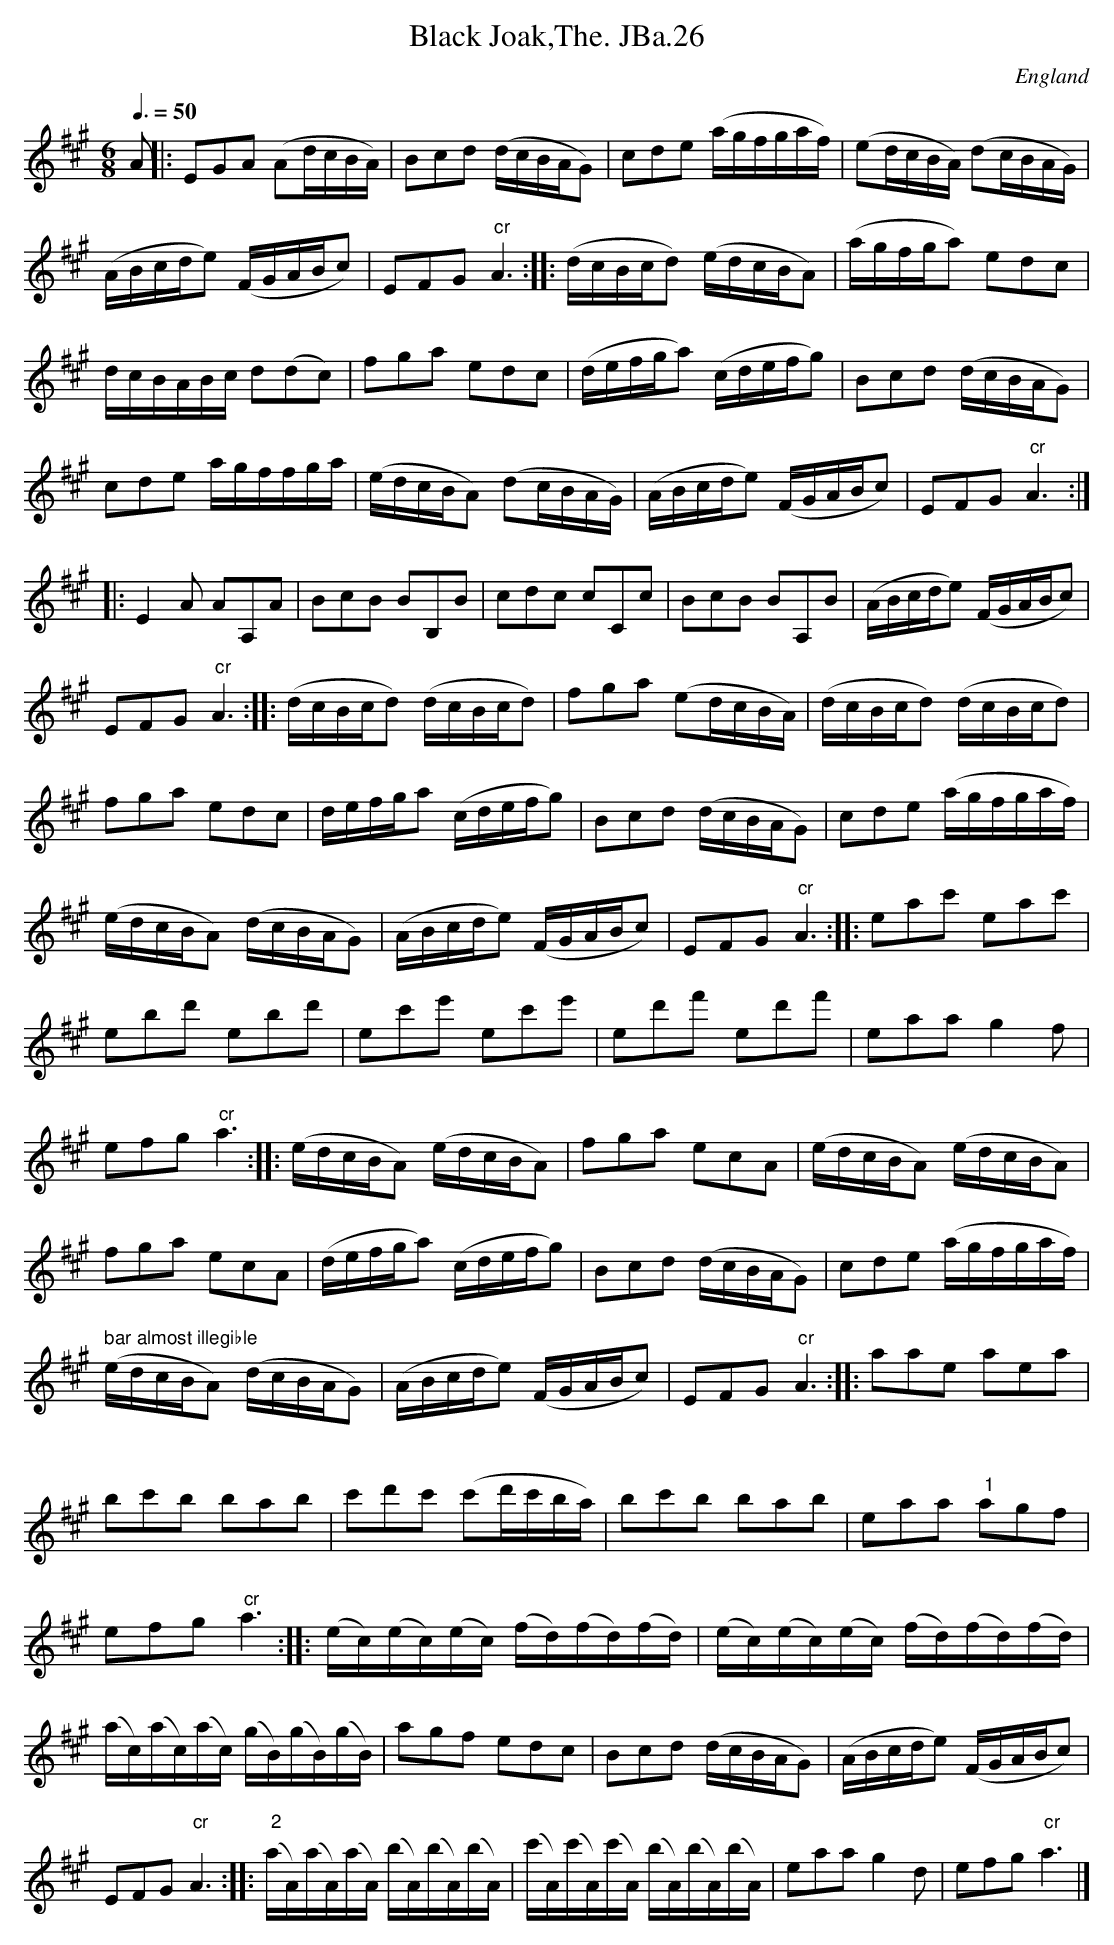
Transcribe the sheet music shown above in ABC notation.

X:1
T:Black Joak,The. JBa.26
L:1/8
M:6/8
O:England
Q:3/8=50
K:A major
A||: EGA (Ad/c/B/A/) | Bcd (d/c/B/A/G) | cde (a/g/f/g/a/f/) |\
(ed/c/B/A/) (dc/B/A/G/) |\
(A/B/c/d/e) (F/G/A/B/c)  | EFG " cr"A3 :: (d/c/B/c/d) (e/d/c/B/A) |\
(a/g/f/g/a) edc | d/c/B/A/B/c/ d(dc) | fga edc |\
(d/e/f/g/a) (c/d/e/f/g) |\
Bcd (d/c/B/A/G) | cde a/g/f/f/g/a/ | (e/d/c/B/A) (dc/B/A/G/) |\
(A/B/c/d/e) (F/G/A/B/c) |EFG " cr"A3 ::\
E2A AA,A | BcB BB,B | cdc cCc | BcB BA,B\
| (A/B/c/d/e) (F/G/A/B/c) | EFG " cr"A3 ::\
(d/c/B/c/d) (d/c/B/c/d) | fga (ed/c/B/A/) | (d/c/B/c/d) (d/c/B/c/d) |\
fga edc | d/e/f/g/a (c/d/e/f/g) |\
Bcd (d/c/B/A/G) | cde (a/g/f/g/a/f/)|\
(e/d/c/B/A) (d/c/B/A/G) | (A/B/c/d/e) (F/G/A/B/c) | EFG " cr"A3 ::\
eac' eac' | ebd' ebd' | ec'e' ec'e' | ed'f' ed'f' | eaa g2f |\
efg " cr"a3 ::\
(e/d/c/B/A) (e/d/c/B/A) | fga ecA |\
(e/d/c/B/A)  (e/d/c/B/A) | fga ecA |\
(d/e/f/g/a) (c/d/e/f/g) | Bcd (d/c/B/A/G) | cde (a/g/f/g/a/f/) |\
" bar almost illegible"\
(e/d/c/B/A) (d/c/B/A/G) | (A/B/c/d/e) (F/G/A/B/c) | EFG " cr"A3 ::\
aae aea |bc'b bab | c'd'c' (c'd'/c'/b/a/) | bc'b bab | eaa " 1" agf |\
efg " cr"a3 ::(e/c/)(e/c/)(e/c/) (f/d/)(f/d/)(f/d/) |\
(e/c/)(e/c/)(e/c/) (f/d/)(f/d/)(f/d/) |\
(a/c/)(a/c/)(a/c/) (g/B/)(g/B/)(g/B/) | agf edc |\
Bcd (d/c/B/A/G) | (A/B/c/d/e)( F/G/A/B/c) |\
EFG " cr"A3 ::" 2" (a/A/)(a/A/)(a/A/) (b/A/)(b/A/)(b/A/) |\
(c'/A/)(c'/A/)(c'/A/) (b/A/)(b/A/)(b/A/) | eaa g2d | efg " cr"a3 |]
